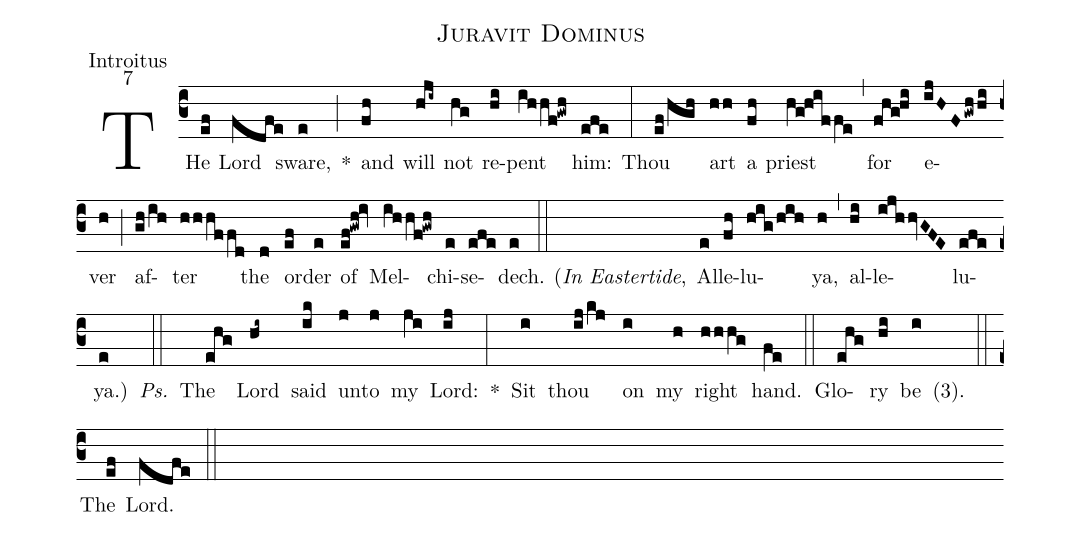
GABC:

name:Juravit Dominus;
office-part:Introitus;
mode:7;
%%
(c3) THe(ef) Lord(fdfe) sware,(e) *(;) and(fh) will(hji~) not(hg) re(hi)pent(ihhf!gwh) him:(efe) (:) Thou(ef/hgh) art(hh) a(fh) priest(hg!hiffe) (,) for(fhg!hi) e(ijHF/gwhhi)ver(h) (;) af(gh/ih)ter(hhhffd) the(d) or(ef)der(e) of(ef!gwh!iv) Mel(ihhf!gwh)chi(e)se(efe)dech.(e) (::) <v>(</v><i>In Eastertide</i>,() Al(e)le(fh)lu(hig/hih)ya,(h) (,) al(hi)le(ijhhvGFE)lu(efe)ya.<v>)</v>(e) <i>Ps.</i>(::) The(ehg) Lord(hi~) said(ik) un(j)to(j) my(ji) Lord:(ij) *(:) Sit(i) thou(ij/kj) on(i) my(h) right(hhhg) hand.(fe) (::) Glo(ehg)ry(hi) be(i) <v>(</v>3<v>)</v>.() (::) The(ef) Lord.(fdfe) (::)
